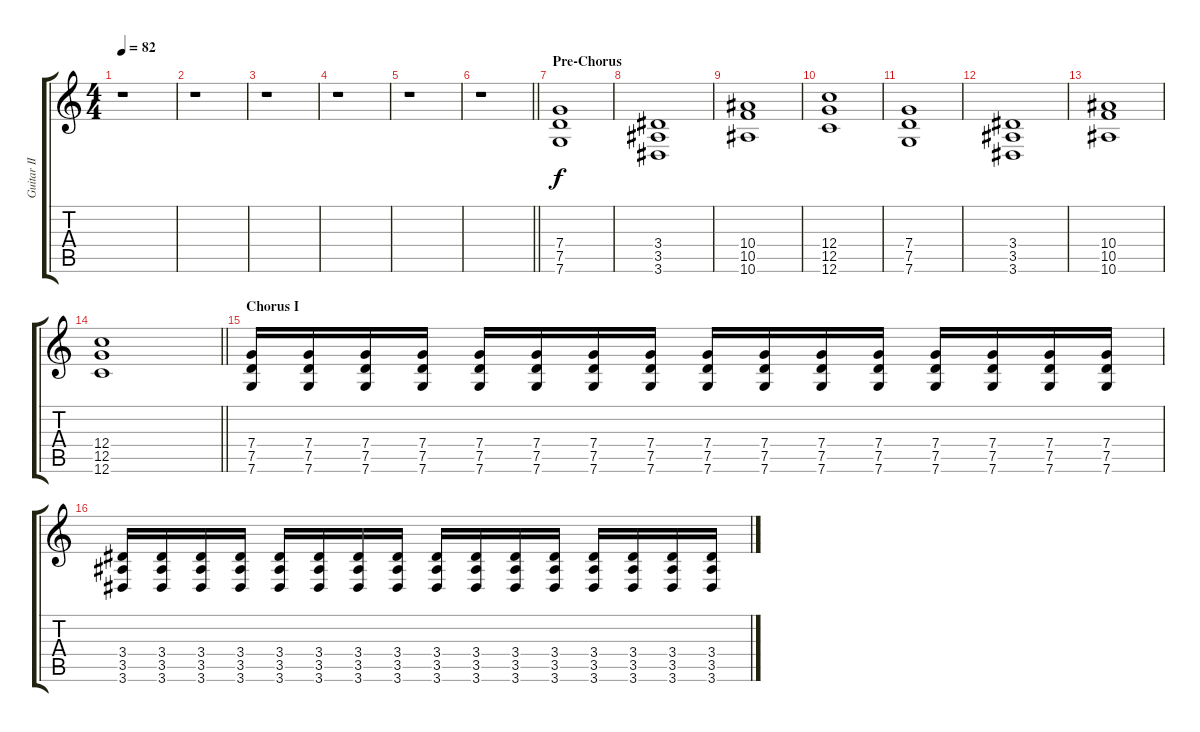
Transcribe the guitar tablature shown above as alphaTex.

\track ("Guitar II - Paul Landers" "Guitar II ") {instrument distortionguitar}
\staff {score tabs}
\tuning (D4 A3 F3 C3 G2 C2) {hide}
\ts (4 4)
\tempo 82
\clef g2
\ks c
r.1{dy f} |
r.1 |
r.1 |
r.1 |
r.1 |
\barLineRight lightlight
r.1 |
\section ("" "Pre-Chorus")
(7.4 7.5 7.6).1 |
(3.4 3.5 3.6).1 |
(10.4 10.5 10.6).1 |
(12.4 12.5 12.6).1 |
(7.4 7.5 7.6).1 |
(3.4 3.5 3.6).1 |
(10.4 10.5 10.6).1 |
\barLineRight lightlight
(12.4 12.5 12.6).1 |
\section ("" "Chorus I")
(7.4 7.5 7.6).16 (7.4 7.5 7.6).16 (7.4 7.5 7.6).16 (7.4 7.5 7.6).16 (7.4 7.5 7.6).16 (7.4 7.5 7.6).16 (7.4 7.5 7.6).16 (7.4 7.5 7.6).16 (7.4 7.5 7.6).16 (7.4 7.5 7.6).16 (7.4 7.5 7.6).16 (7.4 7.5 7.6).16 (7.4 7.5 7.6).16 (7.4 7.5 7.6).16 (7.4 7.5 7.6).16 (7.4 7.5 7.6).16 |
(3.4 3.5 3.6).16 (3.4 3.5 3.6).16 (3.4 3.5 3.6).16 (3.4 3.5 3.6).16 (3.4 3.5 3.6).16 (3.4 3.5 3.6).16 (3.4 3.5 3.6).16 (3.4 3.5 3.6).16 (3.4 3.5 3.6).16 (3.4 3.5 3.6).16 (3.4 3.5 3.6).16 (3.4 3.5 3.6).16 (3.4 3.5 3.6).16 (3.4 3.5 3.6).16 (3.4 3.5 3.6).16 (3.4 3.5 3.6).16
